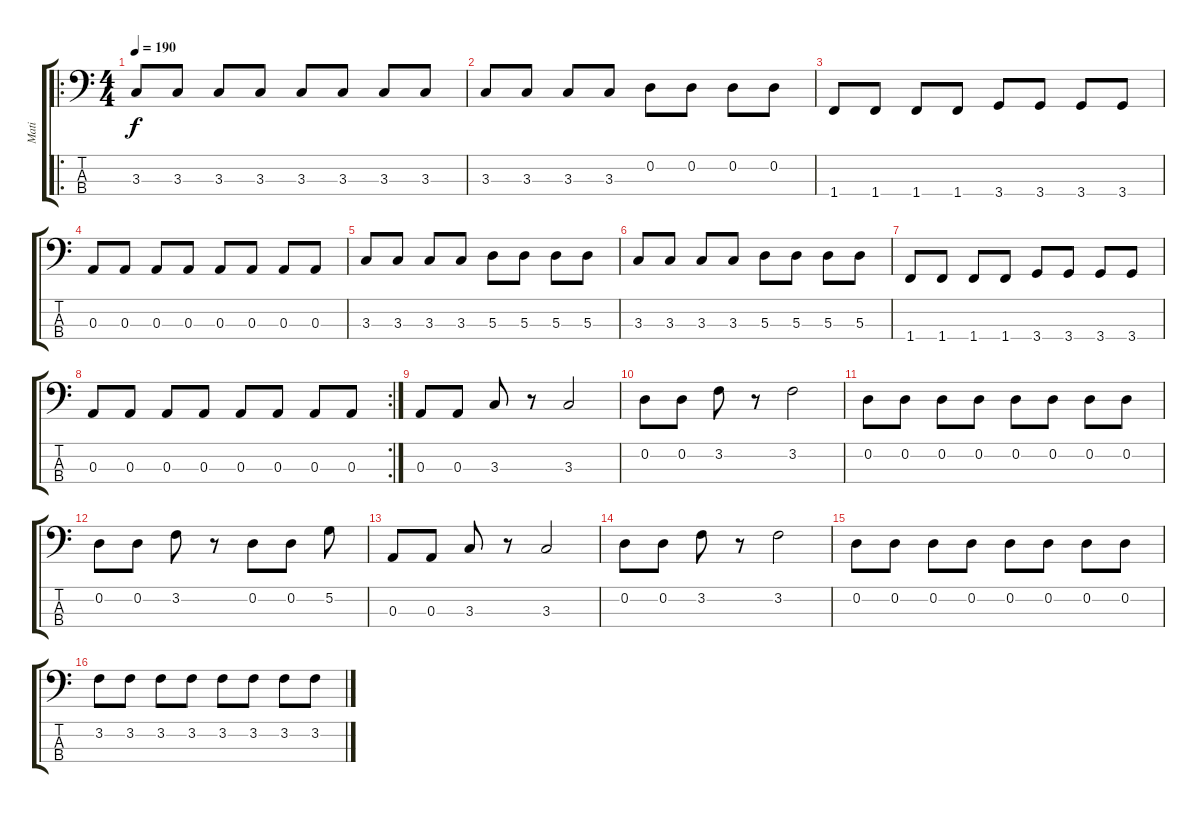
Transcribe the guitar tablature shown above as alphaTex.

\track ("Mati" "Mati") {instrument electricbasspick}
\staff {score tabs}
\tuning (G2 D2 A1 E1) {hide}
\ro
\ts (4 4)
\tempo 190
\clef f4
\ks c
3.3.8{dy f} 3.3.8 3.3.8 3.3.8 3.3.8 3.3.8 3.3.8 3.3.8 |
3.3.8 3.3.8 3.3.8 3.3.8 0.2.8 0.2.8 0.2.8 0.2.8 |
1.4.8 1.4.8 1.4.8 1.4.8 3.4.8 3.4.8 3.4.8 3.4.8 |
0.3.8 0.3.8 0.3.8 0.3.8 0.3.8 0.3.8 0.3.8 0.3.8 |
3.3.8 3.3.8 3.3.8 3.3.8 5.3.8 5.3.8 5.3.8 5.3.8 |
3.3.8 3.3.8 3.3.8 3.3.8 5.3.8 5.3.8 5.3.8 5.3.8 |
1.4.8 1.4.8 1.4.8 1.4.8 3.4.8 3.4.8 3.4.8 3.4.8 |
\rc 2
0.3.8 0.3.8 0.3.8 0.3.8 0.3.8 0.3.8 0.3.8 0.3.8 |
0.3.8 0.3.8 3.3.8 r.8 3.3.2 |
0.2.8 0.2.8 3.2.8 r.8 3.2.2 |
0.2.8 0.2.8 0.2.8 0.2.8 0.2.8 0.2.8 0.2.8 0.2.8 |
0.2.8 0.2.8 3.2.8 r.8 0.2.8 0.2.8 5.2.8 |
0.3.8 0.3.8 3.3.8 r.8 3.3.2 |
0.2.8 0.2.8 3.2.8 r.8 3.2.2 |
0.2.8 0.2.8 0.2.8 0.2.8 0.2.8 0.2.8 0.2.8 0.2.8 |
3.2.8 3.2.8 3.2.8 3.2.8 3.2.8 3.2.8 3.2.8 3.2.8
